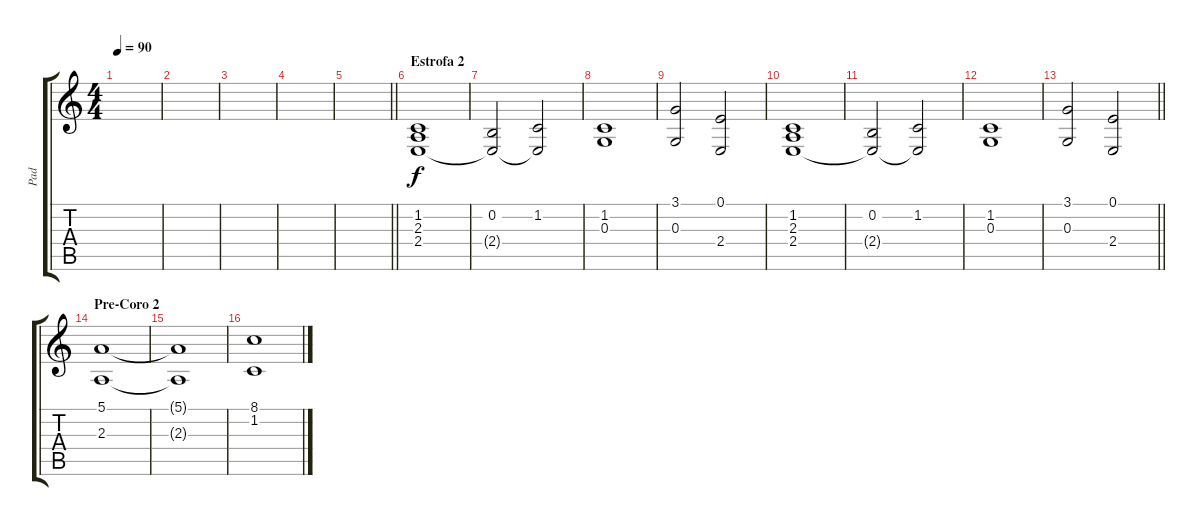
\track ("Pad" "Pad") {instrument pad2warm}
\staff {score tabs}
\tuning (E4 B3 G3 D3 A2 E2) {hide}
\ts (4 4)
\tempo 90
\clef g2
\ks c
|
|
|
|
\barLineRight lightlight
|
\section ("" "Estrofa 2")
(1.2 2.3 2.4).1 |
(0.2 2.4{t}).2 (1.2 2.4{t}).2 |
(1.2 0.3).1 |
(3.1 0.3).2 (0.1 2.4).2 |
(1.2 2.3 2.4).1 |
(0.2 2.4{t}).2 (1.2 2.4{t}).2 |
(1.2 0.3).1 |
\barLineRight lightlight
(3.1 0.3).2 (0.1 2.4).2 |
\section ("" "Pre-Coro 2")
(5.1 2.3).1 |
(5.1{t} 2.3{t}).1 |
(8.1 1.2).1
